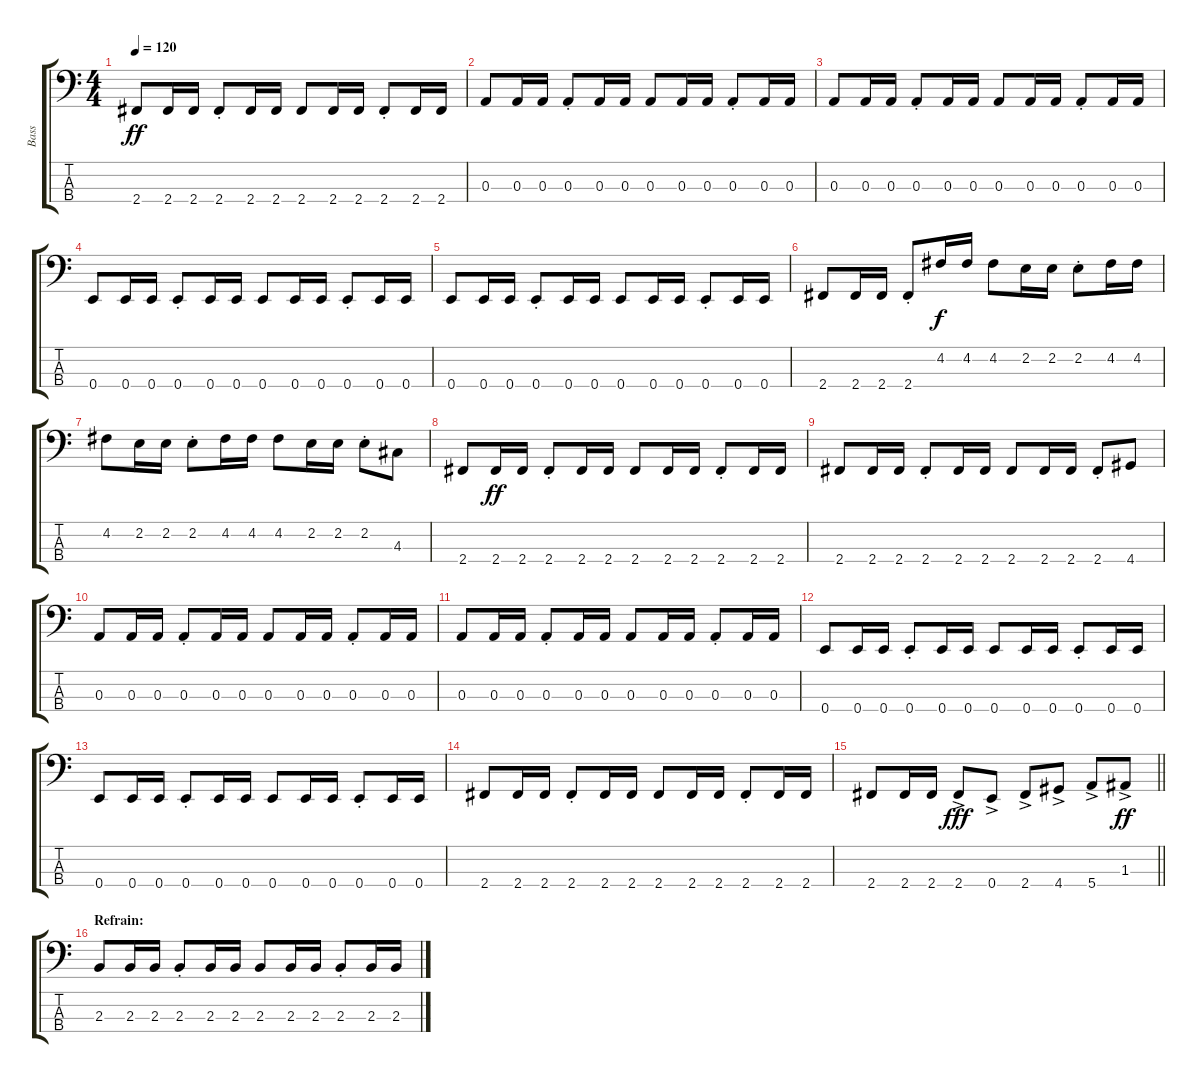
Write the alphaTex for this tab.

\track ("Bass" "Bass") {instrument electricbassfinger}
\staff {score tabs}
\tuning (G2 D2 A1 E1) {hide}
\ts (4 4)
\tempo 120
\clef f4
\ks c
2.4.8{dy ff} 2.4.16 2.4.16 2.4{st}.8 2.4.16 2.4.16 2.4.8 2.4.16 2.4.16 2.4{st}.8 2.4.16 2.4.16 |
0.3.8 0.3.16 0.3.16 0.3{st}.8 0.3.16 0.3.16 0.3.8 0.3.16 0.3.16 0.3{st}.8 0.3.16 0.3.16 |
0.3.8 0.3.16 0.3.16 0.3{st}.8 0.3.16 0.3.16 0.3.8 0.3.16 0.3.16 0.3{st}.8 0.3.16 0.3.16 |
0.4.8 0.4.16 0.4.16 0.4{st}.8 0.4.16 0.4.16 0.4.8 0.4.16 0.4.16 0.4{st}.8 0.4.16 0.4.16 |
0.4.8 0.4.16 0.4.16 0.4{st}.8 0.4.16 0.4.16 0.4.8 0.4.16 0.4.16 0.4{st}.8 0.4.16 0.4.16 |
2.4.8 2.4.16 2.4.16 2.4{st}.8 4.2.16{dy f} 4.2.16 4.2.8 2.2.16 2.2.16 2.2{st}.8 4.2.16 4.2.16 |
4.2.8 2.2.16 2.2.16 2.2{st}.8 4.2.16 4.2.16 4.2.8 2.2.16 2.2.16 2.2{st}.8 4.3.8 |
2.4.8 2.4.16{dy ff} 2.4.16 2.4{st}.8 2.4.16 2.4.16 2.4.8 2.4.16 2.4.16 2.4{st}.8 2.4.16 2.4.16 |
2.4.8 2.4.16 2.4.16 2.4{st}.8 2.4.16 2.4.16 2.4.8 2.4.16 2.4.16 2.4{st}.8 4.4.8 |
0.3.8 0.3.16 0.3.16 0.3{st}.8 0.3.16 0.3.16 0.3.8 0.3.16 0.3.16 0.3{st}.8 0.3.16 0.3.16 |
0.3.8 0.3.16 0.3.16 0.3{st}.8 0.3.16 0.3.16 0.3.8 0.3.16 0.3.16 0.3{st}.8 0.3.16 0.3.16 |
0.4.8 0.4.16 0.4.16 0.4{st}.8 0.4.16 0.4.16 0.4.8 0.4.16 0.4.16 0.4{st}.8 0.4.16 0.4.16 |
0.4.8 0.4.16 0.4.16 0.4{st}.8 0.4.16 0.4.16 0.4.8 0.4.16 0.4.16 0.4{st}.8 0.4.16 0.4.16 |
2.4.8 2.4.16 2.4.16 2.4{st}.8 2.4.16 2.4.16 2.4.8 2.4.16 2.4.16 2.4{st}.8 2.4.16 2.4.16 |
\barLineRight lightlight
2.4.8 2.4.16 2.4.16 2.4{ac}.8{dy fff} 0.4{ac}.8 2.4{ac}.8 4.4{ac}.8 5.4{ac}.8 1.3{ac}.8{dy ff} |
\section ("" "Refrain:")
2.3.8 2.3.16 2.3.16 2.3{st}.8 2.3.16 2.3.16 2.3.8 2.3.16 2.3.16 2.3{st}.8 2.3.16 2.3.16
